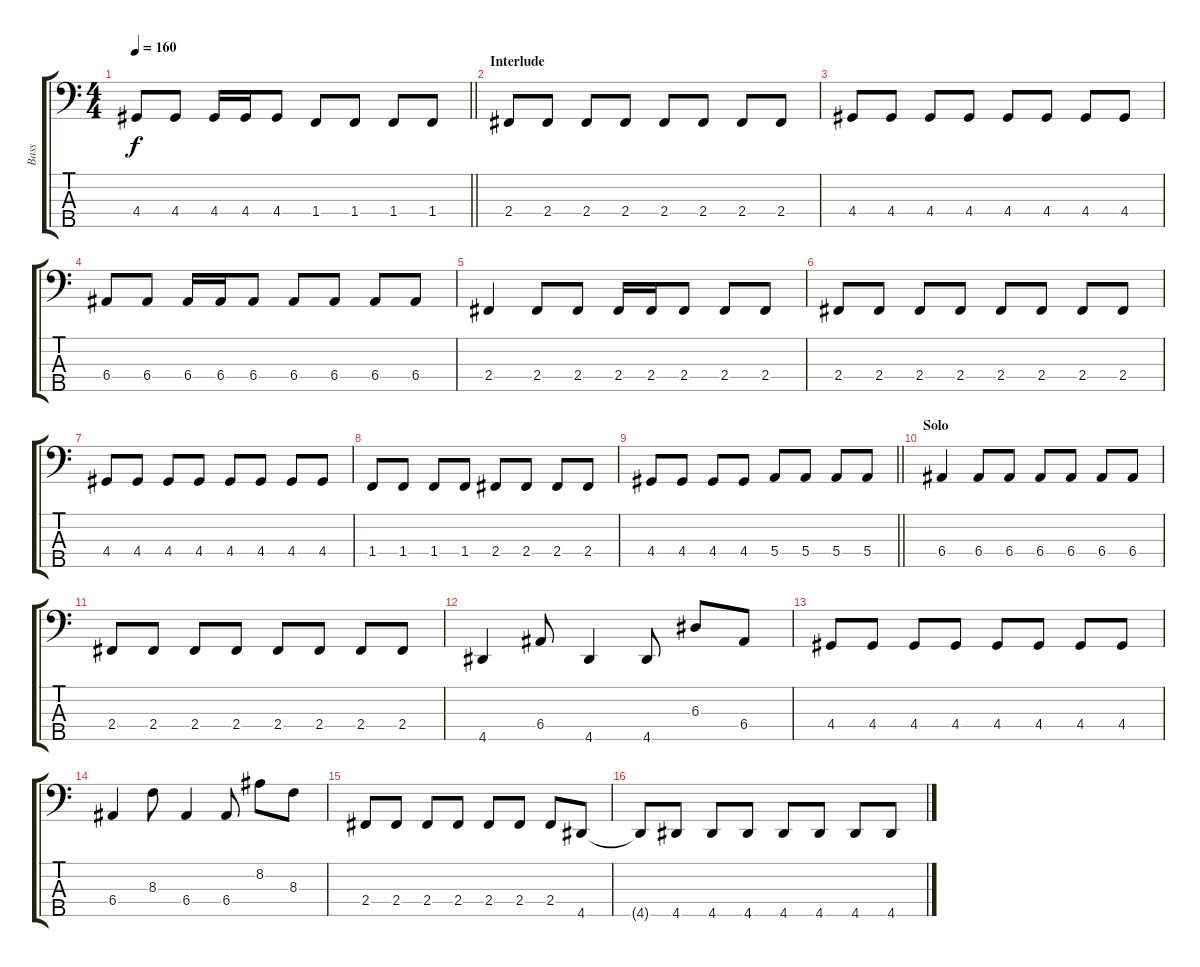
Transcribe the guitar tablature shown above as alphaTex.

\track ("Bass" "Bass") {instrument electricbassfinger}
\staff {score tabs}
\tuning (G2 D2 A1 E1 B0) {hide}
\ts (4 4)
\tempo 160
\clef f4
\barLineRight lightlight
\ks c
4.4.8{dy f} 4.4.8 4.4.16 4.4.16 4.4.8 1.4.8 1.4.8 1.4.8 1.4.8 |
\section ("" "Interlude")
2.4.8 2.4.8 2.4.8 2.4.8 2.4.8 2.4.8 2.4.8 2.4.8 |
4.4.8 4.4.8 4.4.8 4.4.8 4.4.8 4.4.8 4.4.8 4.4.8 |
6.4.8 6.4.8 6.4.16 6.4.16 6.4.8 6.4.8 6.4.8 6.4.8 6.4.8 |
2.4.4 2.4.8 2.4.8 2.4.16 2.4.16 2.4.8 2.4.8 2.4.8 |
2.4.8 2.4.8 2.4.8 2.4.8 2.4.8 2.4.8 2.4.8 2.4.8 |
4.4.8 4.4.8 4.4.8 4.4.8 4.4.8 4.4.8 4.4.8 4.4.8 |
1.4.8 1.4.8 1.4.8 1.4.8 2.4.8 2.4.8 2.4.8 2.4.8 |
\barLineRight lightlight
4.4.8 4.4.8 4.4.8 4.4.8 5.4.8 5.4.8 5.4.8 5.4.8 |
\section ("" "Solo")
6.4.4 6.4.8 6.4.8 6.4.8 6.4.8 6.4.8 6.4.8 |
2.4.8 2.4.8 2.4.8 2.4.8 2.4.8 2.4.8 2.4.8 2.4.8 |
4.5.4 6.4.8 4.5.4 4.5.8 6.3.8 6.4.8 |
4.4.8 4.4.8 4.4.8 4.4.8 4.4.8 4.4.8 4.4.8 4.4.8 |
6.4.4 8.3.8 6.4.4 6.4.8 8.2.8 8.3.8 |
2.4.8 2.4.8 2.4.8 2.4.8 2.4.8 2.4.8 2.4.8 4.5.8 |
4.5{t}.8 4.5.8 4.5.8 4.5.8 4.5.8 4.5.8 4.5.8 4.5.8
